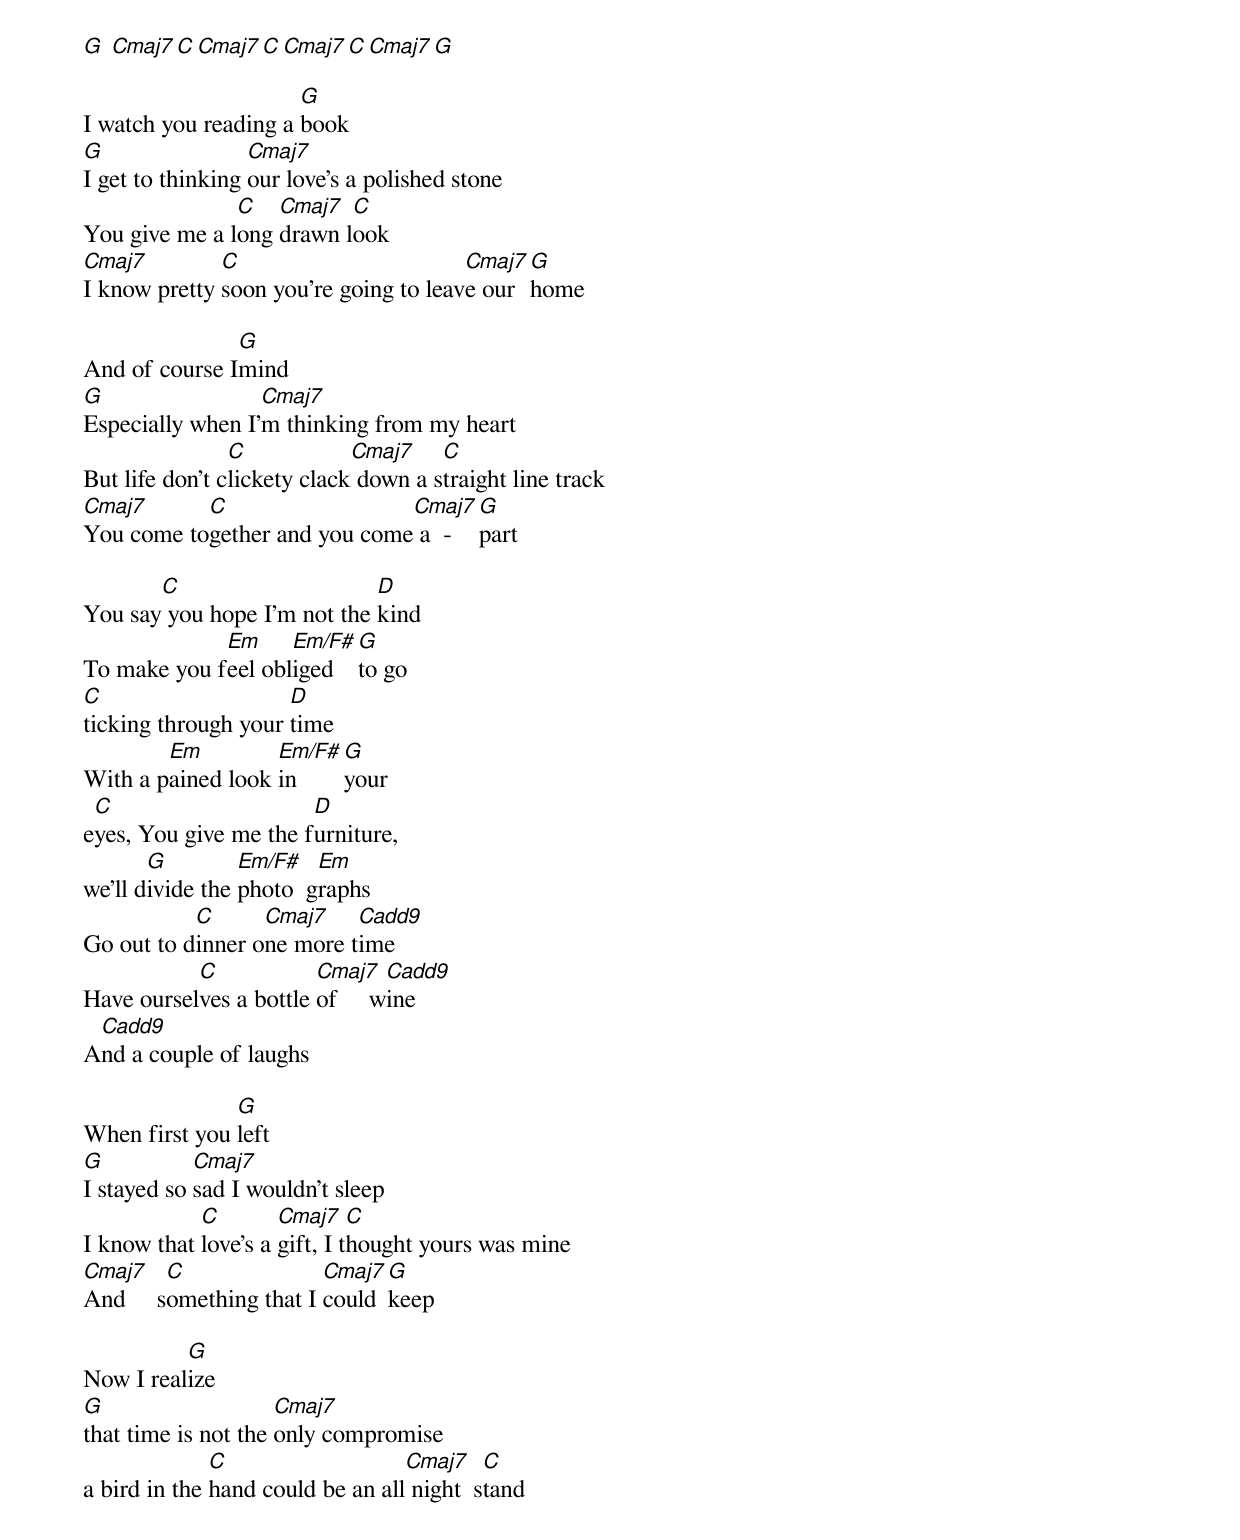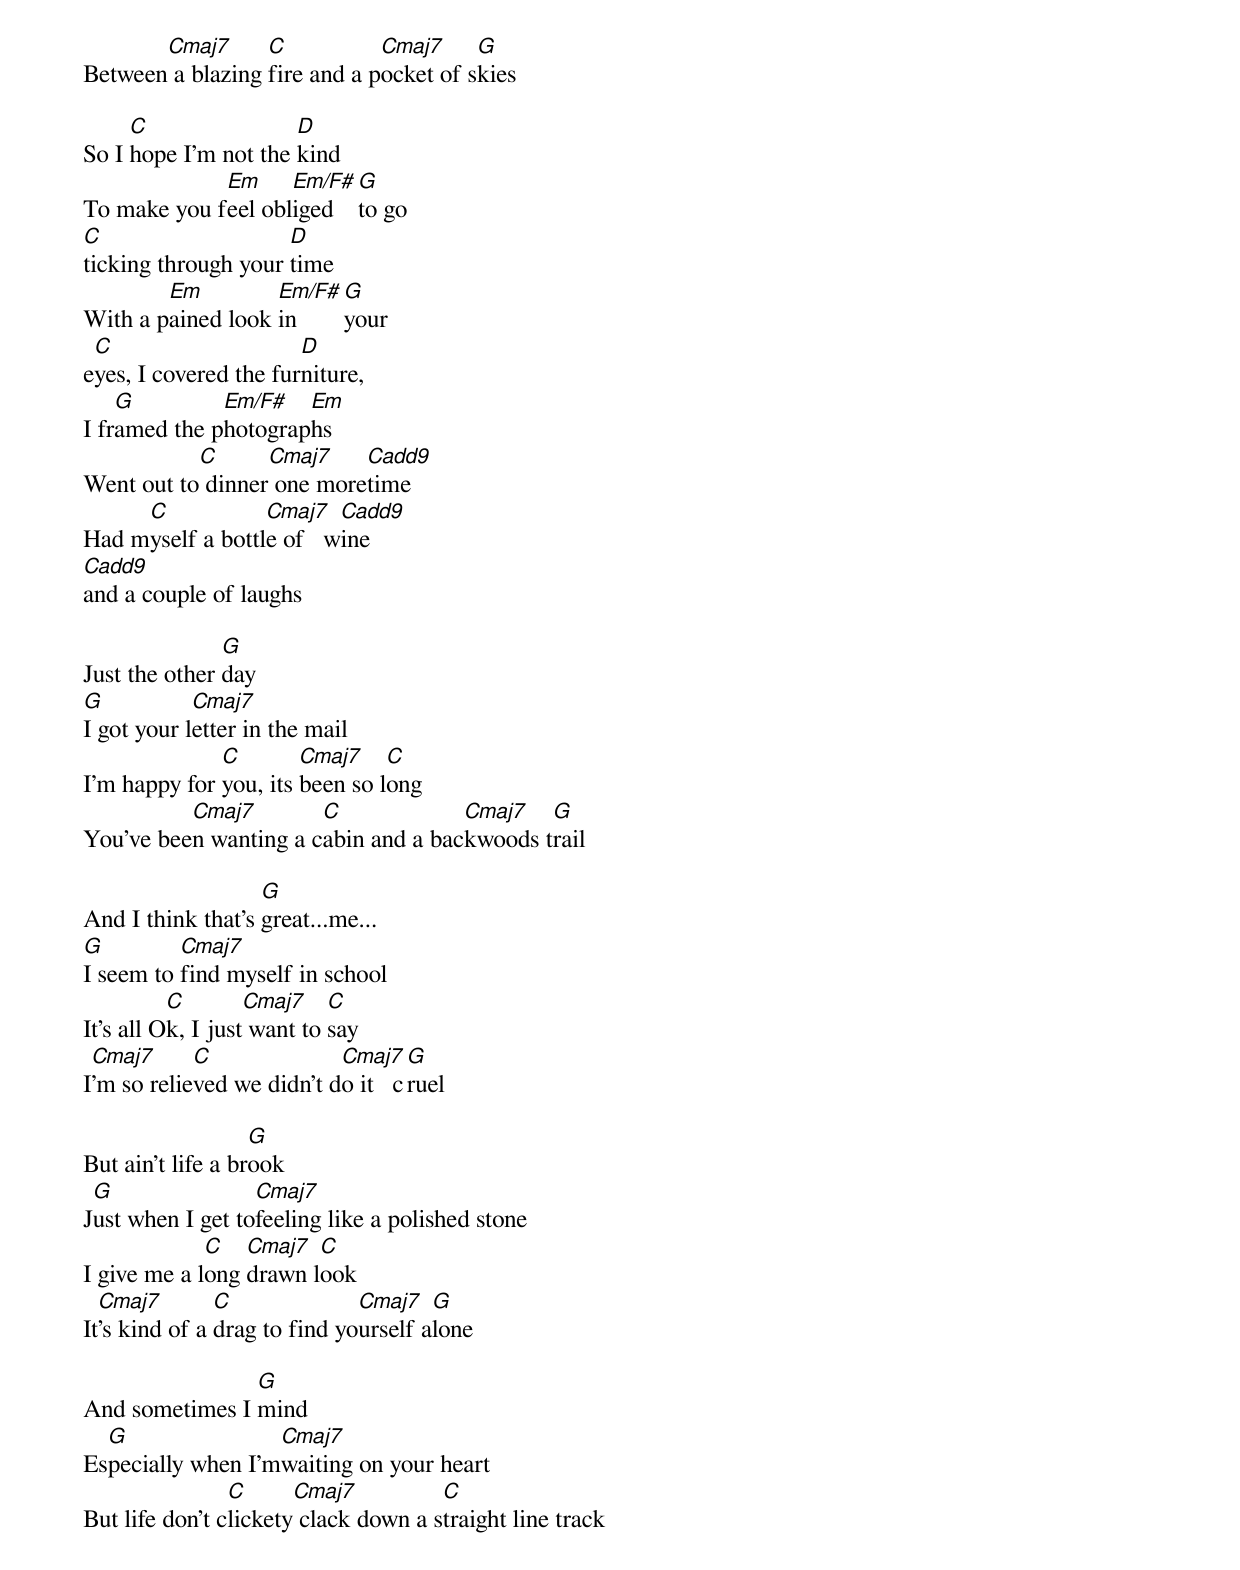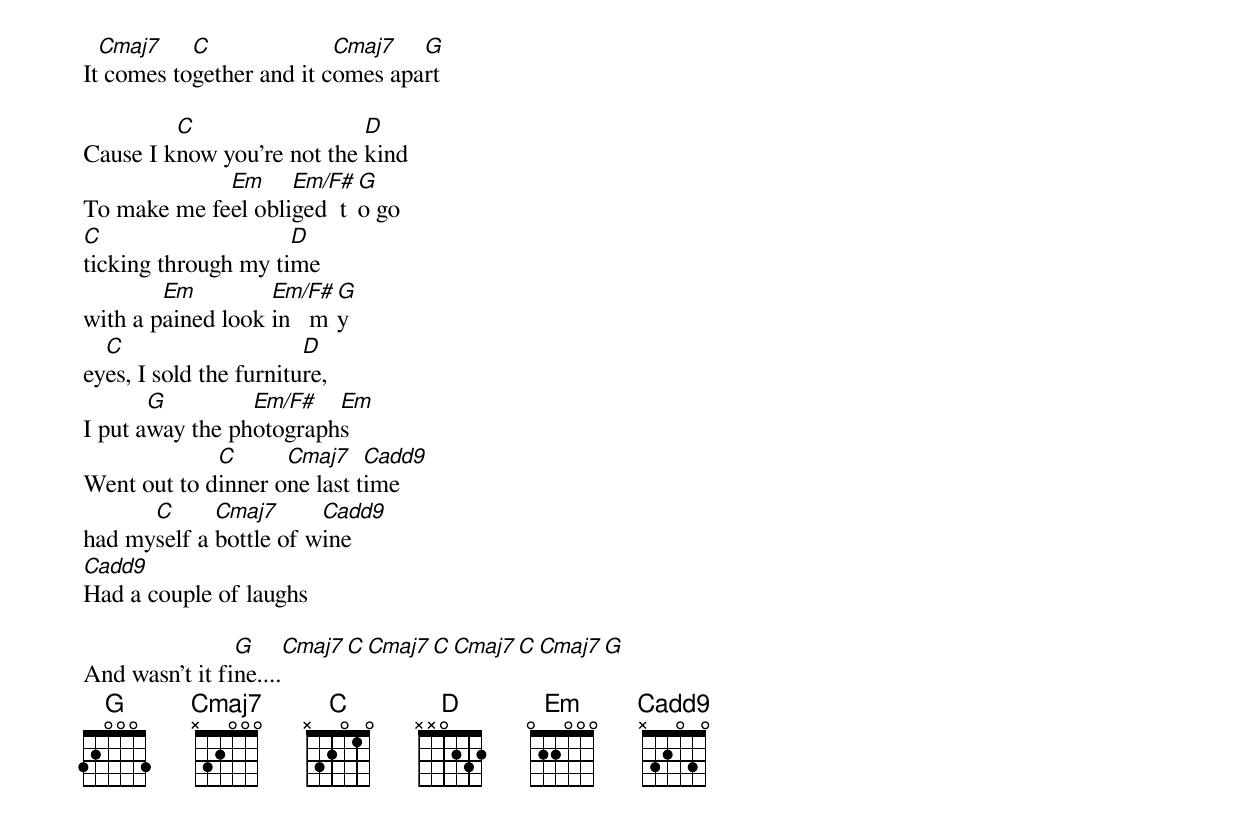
[G] [Cmaj7][C][Cmaj7][C][Cmaj7][C][Cmaj7][G]

I watch you reading a [G]book
[G]I get to thinking [Cmaj7]our love's a polished stone
You give me a l[C]ong [Cmaj7]drawn l[C]ook
[Cmaj7]I know pretty [C]soon you're going to leav[Cmaj7]e our [G]home

And of course I[G]mind
[G]Especially when I'[Cmaj7]m thinking from my heart
But life don't c[C]lickety clack[Cmaj7] down a s[C]traight line track
[Cmaj7]You come to[C]gether and you come[Cmaj7] a  -  [G]part

You say[C] you hope I'm not the [D]kind
To make you f[Em]eel obl[Em/F#]iged  [G]to go
[C]ticking through your [D]time
With a p[Em]ained look [Em/F#]in    [G]your
e[C]yes, You give me the f[D]urniture,
we'll d[G]ivide the [Em/F#]photo  g[Em]raphs
Go out to d[C]inner o[Cmaj7]ne more t[Cadd9]ime
Have oursel[C]ves a bottle [Cmaj7]of     w[Cadd9]ine
A[Cadd9]nd a couple of laughs

When first you [G]left
[G]I stayed so [Cmaj7]sad I wouldn't sleep
I know that [C]love's a [Cmaj7]gift, I t[C]hought yours was mine
[Cmaj7]And     s[C]omething that I [Cmaj7]could [G]keep

Now I real[G]ize
[G]that time is not the [Cmaj7]only compromise
a bird in the [C]hand could be an all[Cmaj7] night  s[C]tand
Between[Cmaj7] a blazing [C]fire and a p[Cmaj7]ocket of s[G]kies

So I [C]hope I'm not the [D]kind
To make you f[Em]eel obl[Em/F#]iged  [G]to go
[C]ticking through your [D]time
With a p[Em]ained look [Em/F#]in    [G]your
e[C]yes, I covered the fur[D]niture,
I fr[G]amed the p[Em/F#]hotograp[Em]hs
Went out to[C] dinner[Cmaj7] one more[Cadd9]time
Had m[C]yself a bottl[Cmaj7]e of   w[Cadd9]ine
[Cadd9]and a couple of laughs

Just the other [G]day
[G]I got your l[Cmaj7]etter in the mail
I'm happy for [C]you, its [Cmaj7]been so l[C]ong
You've bee[Cmaj7]n wanting a c[C]abin and a bac[Cmaj7]kwoods t[G]rail

And I think that's [G]great...me...
[G]I seem to [Cmaj7]find myself in school
It's all O[C]k, I just[Cmaj7] want to [C]say
I[Cmaj7]'m so relie[C]ved we didn't d[Cmaj7]o it   c[G]ruel

But ain't life a br[G]ook
J[G]ust when I get to[Cmaj7]feeling like a polished stone
I give me a l[C]ong [Cmaj7]drawn l[C]ook
It[Cmaj7]'s kind of a [C]drag to find yo[Cmaj7]urself a[G]lone

And sometimes I [G]mind
Es[G]pecially when I'm[Cmaj7]waiting on your heart
But life don't c[C]lickety[Cmaj7] clack down a s[C]traight line track
It[Cmaj7] comes to[C]gether and it c[Cmaj7]omes apa[G]rt

Cause I k[C]now you're not the [D]kind
To make me fe[Em]el obli[Em/F#]ged  t[G]o go
[C]ticking through my ti[D]me
with a p[Em]ained look [Em/F#]in   m[G]y
ey[C]es, I sold the furnitu[D]re,
I put a[G]way the ph[Em/F#]otograph[Em]s
Went out to d[C]inner o[Cmaj7]ne last t[Cadd9]ime
had my[C]self a [Cmaj7]bottle of w[Cadd9]ine
[Cadd9]Had a couple of laughs

And wasn't it fi[G]ne....[Cmaj7][C][Cmaj7][C][Cmaj7][C][Cmaj7][G]
